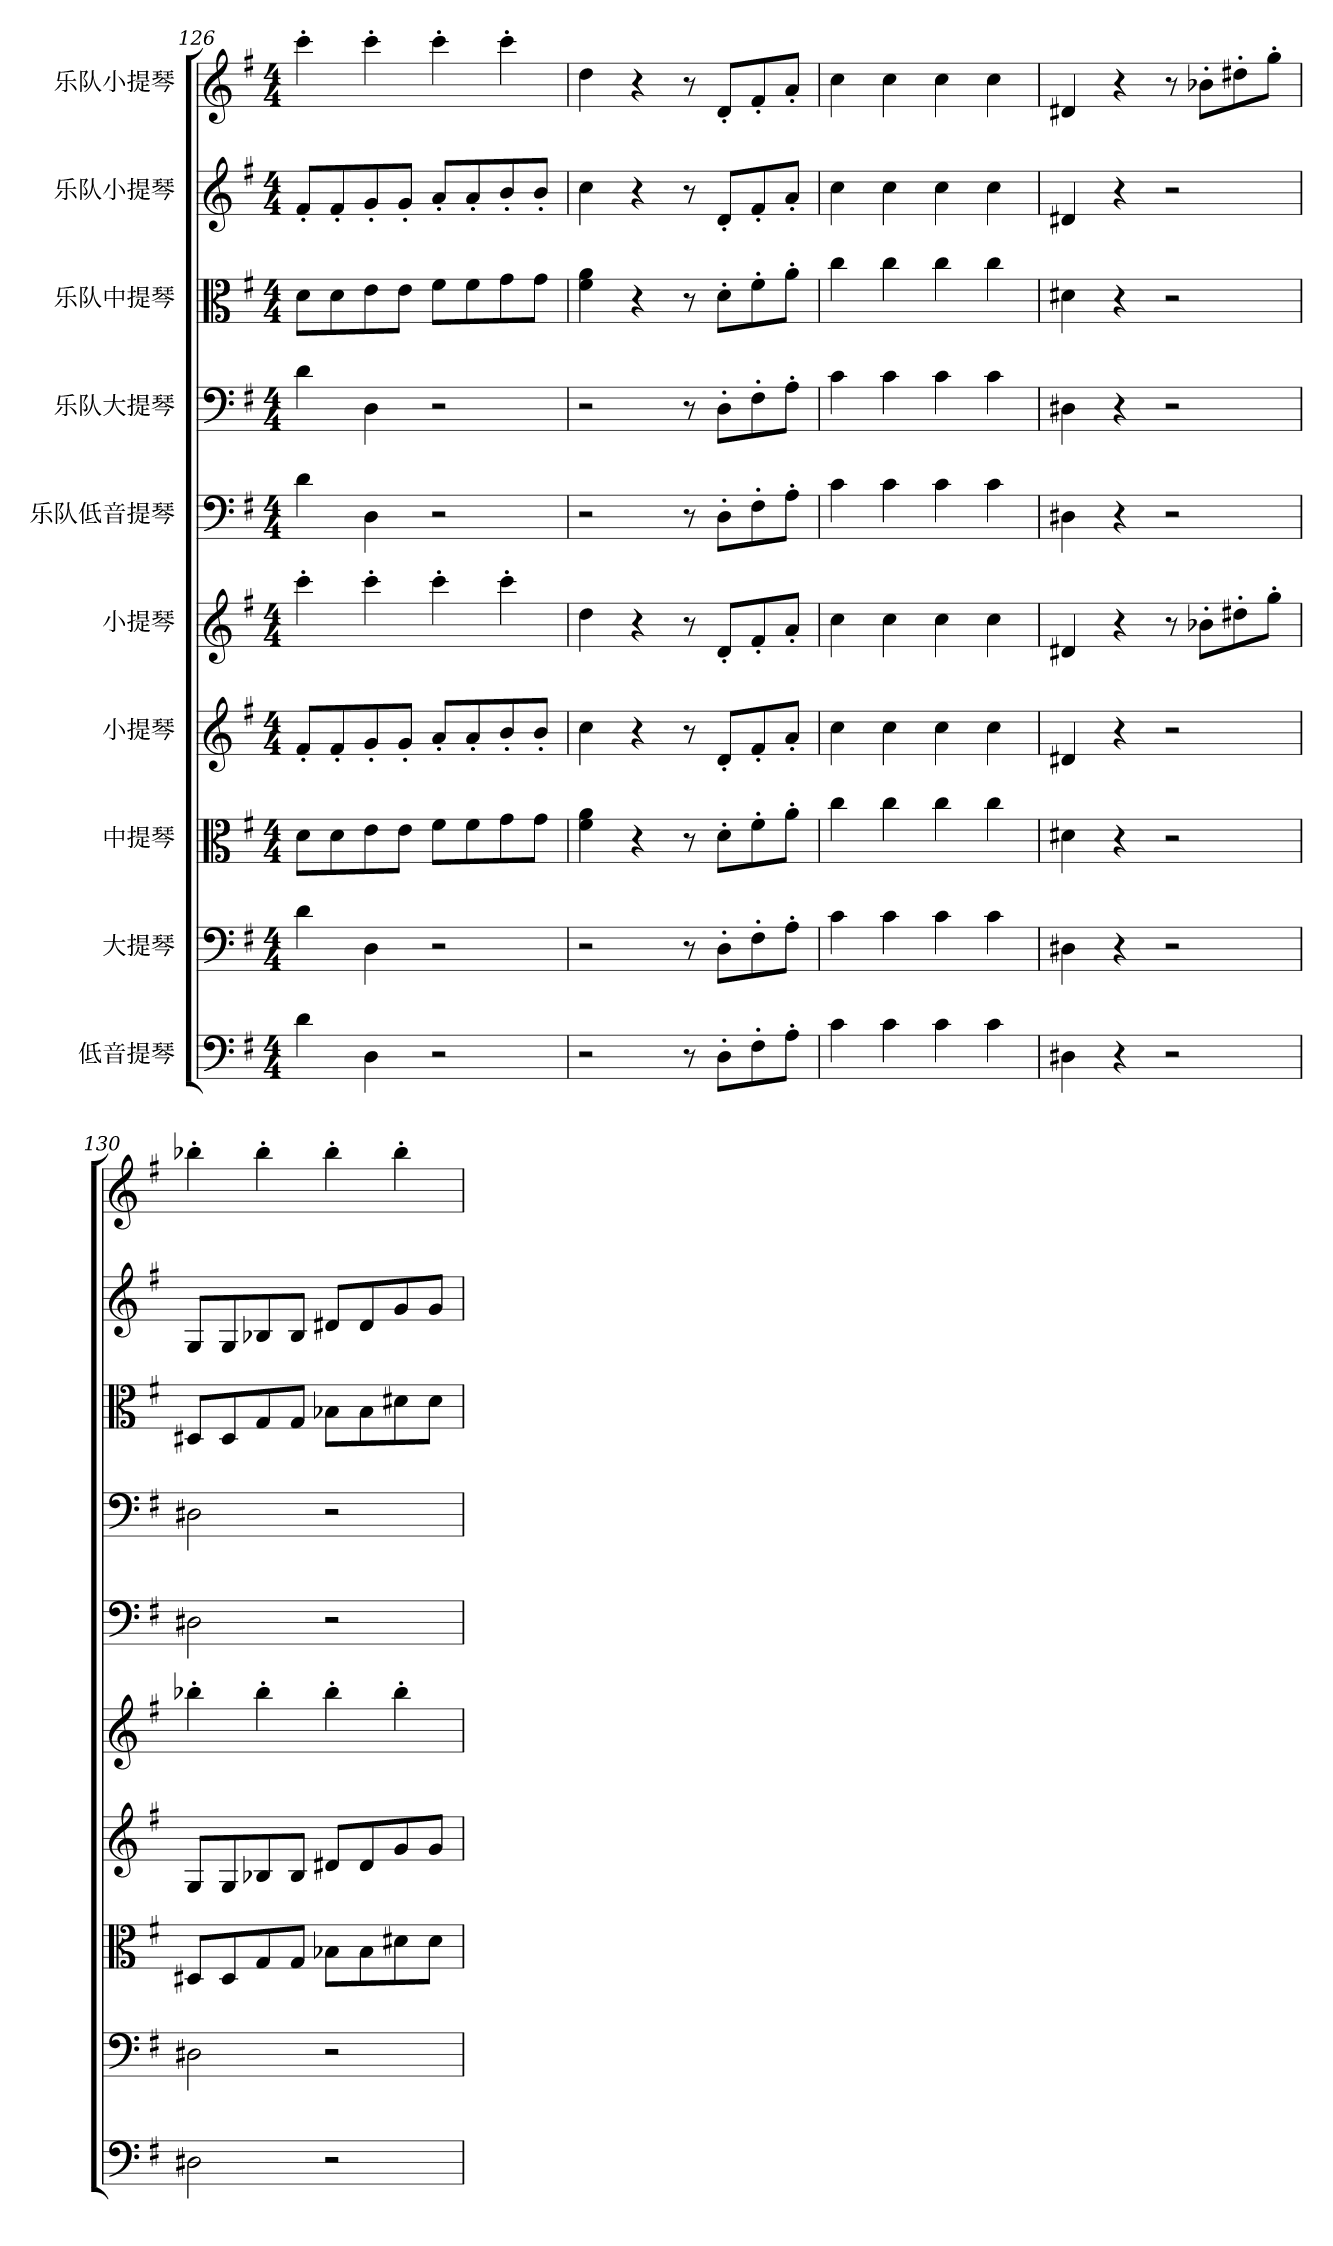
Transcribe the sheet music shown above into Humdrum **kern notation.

**kern	**kern	**kern	**kern	**kern	**kern	**kern	**kern	**kern	**kern
*part10	*part9	*part8	*part7	*part6	*part5	*part4	*part3	*part2	*part1
*staff10	*staff9	*staff8	*staff7	*staff6	*staff5	*staff4	*staff3	*staff2	*staff1
*I"低音提琴	*I"大提琴	*I"中提琴	*I"小提琴	*I"小提琴	*I"乐队低音提琴	*I"乐队大提琴	*I"乐队中提琴	*I"乐队小提琴	*I"乐队小提琴
!!LO:PB:g=z
*clefF4	*clefF4	*clefC3	*clefG2	*clefG2	*clefF4	*clefF4	*clefC3	*clefG2	*clefG2
*ITrd7c12	*	*	*	*	*ITrd7c12	*	*	*	*
*k[f#]	*k[f#]	*k[f#]	*k[f#]	*k[f#]	*k[f#]	*k[f#]	*k[f#]	*k[f#]	*k[f#]
*M4/4	*M4/4	*M4/4	*M4/4	*M4/4	*M4/4	*M4/4	*M4/4	*M4/4	*M4/4
=126	=126	=126	=126	=126	=126	=126	=126	=126	=126
4D\	4d\	8d\L	8f#'/L	4ccc'\	4D\	4d\	8d\L	8f#'/L	4ccc'\
.	.	8d\	8f#'/	.	.	.	8d\	8f#'/	.
4DD\	4D\	8e\	8g'/	4ccc'\	4DD\	4D\	8e\	8g'/	4ccc'\
.	.	8e\J	8g'/J	.	.	.	8e\J	8g'/J	.
2r	2r	8f#\L	8a'/L	4ccc'\	2r	2r	8f#\L	8a'/L	4ccc'\
.	.	8f#\	8a'/	.	.	.	8f#\	8a'/	.
.	.	8g\	8b'/	4ccc'\	.	.	8g\	8b'/	4ccc'\
.	.	8g\J	8b'/J	.	.	.	8g\J	8b'/J	.
=127	=127	=127	=127	=127	=127	=127	=127	=127	=127
*	*	*	*	*	*	*	*	*	*MM233
2r	2r	4f#\ 4a\	4cc\	4dd\	2r	2r	4f#\ 4a\	4cc\	4dd\
.	.	4r	4r	4r	.	.	4r	4r	4r
8r	8r	8r	8r	8r	8r	8r	8r	8r	8r
8DD'\L	8D'\L	8d'\L	8d'/L	8d'/L	8DD'\L	8D'\L	8d'\L	8d'/L	8d'/L
8FF#'\	8F#'\	8f#'\	8f#'/	8f#'/	8FF#'\	8F#'\	8f#'\	8f#'/	8f#'/
8AA'\J	8A'\J	8a'\J	8a'/J	8a'/J	8AA'\J	8A'\J	8a'\J	8a'/J	8a'/J
=128	=128	=128	=128	=128	=128	=128	=128	=128	=128
4C\	4c\	4cc\	4cc\	4cc\	4C\	4c\	4cc\	4cc\	4cc\
4C\	4c\	4cc\	4cc\	4cc\	4C\	4c\	4cc\	4cc\	4cc\
4C\	4c\	4cc\	4cc\	4cc\	4C\	4c\	4cc\	4cc\	4cc\
4C\	4c\	4cc\	4cc\	4cc\	4C\	4c\	4cc\	4cc\	4cc\
=129	=129	=129	=129	=129	=129	=129	=129	=129	=129
*	*	*	*	*	*	*	*	*	*MM244
4DD#X\	4D#X\	4d#X\	4d#X/	4d#X/	4DD#X\	4D#X\	4d#X\	4d#X/	4d#X/
4r	4r	4r	4r	4r	4r	4r	4r	4r	4r
2r	2r	2r	2r	8r	2r	2r	2r	2r	8r
.	.	.	.	8b-X'\L	.	.	.	.	8b-X'\L
.	.	.	.	8dd#X'\	.	.	.	.	8dd#X'\
.	.	.	.	8gg'\J	.	.	.	.	8gg'\J
=130	=130	=130	=130	=130	=130	=130	=130	=130	=130
2DD#X\	2D#X\	8D#X/L	8G/L	4bb-X'\	2DD#X\	2D#X\	8D#X/L	8G/L	4bb-X'\
.	.	8D#/	8G/	.	.	.	8D#/	8G/	.
.	.	8G/	8B-X/	4bb-'\	.	.	8G/	8B-X/	4bb-'\
.	.	8G/J	8B-/J	.	.	.	8G/J	8B-/J	.
2r	2r	8B-X\L	8d#X/L	4bb-'\	2r	2r	8B-X\L	8d#X/L	4bb-'\
.	.	8B-\	8d#/	.	.	.	8B-\	8d#/	.
.	.	8d#X\	8g/	4bb-'\	.	.	8d#X\	8g/	4bb-'\
.	.	8d#\J	8g/J	.	.	.	8d#\J	8g/J	.
=	=	=	=	=	=	=	=	=	=
*-	*-	*-	*-	*-	*-	*-	*-	*-	*-
